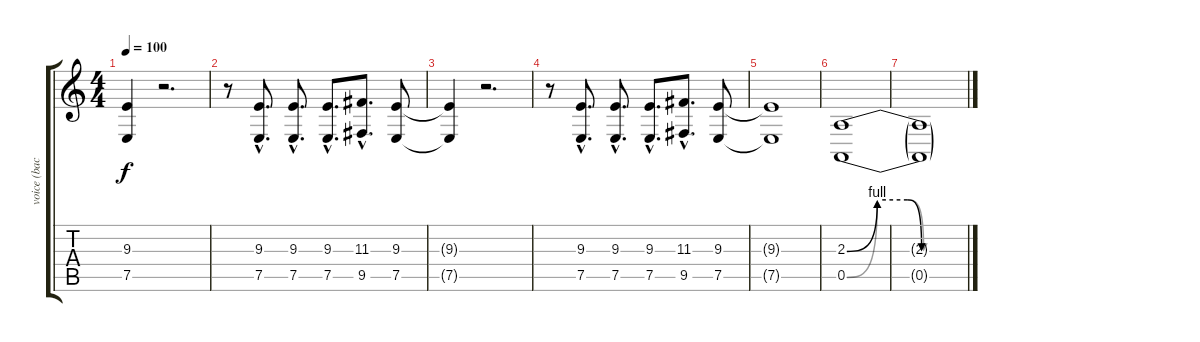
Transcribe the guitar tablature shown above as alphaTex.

\track ("voice (background)" "voice (bac") {instrument tuba}
\staff {score tabs}
\tuning (E4 B3 G3 D3 A2 E2) {hide}
\ts (4 4)
\tempo 100
\clef g2
\ks c
(9.3{t} 7.5{t}).4{dy f} r.2{d} |
r.8 (9.3{hac} 7.5{hac}).8{d} (9.3{hac} 7.5{hac}).8{d} (9.3{hac} 7.5{hac}).8{d} (11.3{hac} 9.5{hac}).8{d} (9.3 7.5).8 |
(9.3{t} 7.5{t}).4 r.2{d} |
r.8 (9.3{hac} 7.5{hac}).8{d} (9.3{hac} 7.5{hac}).8{d} (9.3{hac} 7.5{hac}).8{d} (11.3{hac} 9.5{hac}).8{d} (9.3 7.5).8 |
(9.3{t} 7.5{t}).1 |
(2.3{be (custom 0 0 15 4 30 4 37 0 45 0 60 0)} 0.5{be (custom 0 0 15 4 30 4 38 0 45 0 60 0)}).1 |
(2.3{t} 0.5{t}).1
